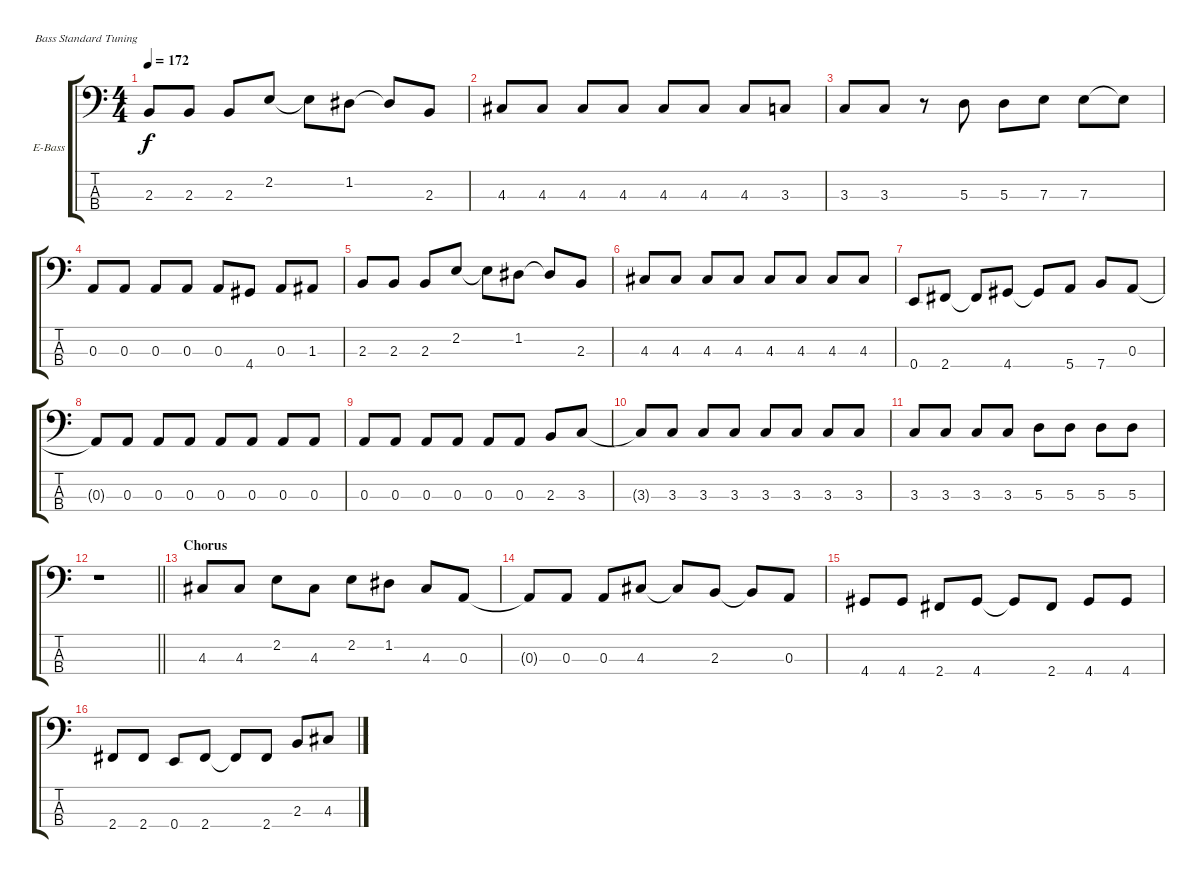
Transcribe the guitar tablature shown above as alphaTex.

\bracketExtendMode groupsimilarinstruments
\firstSystemTrackNameOrientation horizontal
\otherSystemsTrackNameOrientation horizontal
\track ("Bass" "E-Bass") {instrument electricbasspick}
\staff {score tabs}
\tuning (G2 D2 A1 E1)
\ts (4 4)
\tempo 172
\clef f4
\ks c
2.3.8{dy f} 2.3.8 2.3.8 2.2.8 2.2{t}.8 1.2.8 1.2{t}.8 2.3.8 |
4.3.8 4.3.8 4.3.8 4.3.8 4.3.8 4.3.8 4.3.8 3.3.8 |
3.3.8 3.3.8 r.8 5.3.8 5.3.8 7.3.8 7.3.8 7.3{t}.8 |
0.3.8 0.3.8 0.3.8 0.3.8 0.3.8 4.4.8 0.3.8 1.3.8 |
2.3.8 2.3.8 2.3.8 2.2.8 2.2{t}.8 1.2.8 1.2{t}.8 2.3.8 |
4.3.8 4.3.8 4.3.8 4.3.8 4.3.8 4.3.8 4.3.8 4.3.8 |
0.4.8 2.4.8 2.4{t}.8 4.4.8 4.4{t}.8 5.4.8 7.4.8 0.3.8 |
0.3{t}.8 0.3.8 0.3.8 0.3.8 0.3.8 0.3.8 0.3.8 0.3.8 |
0.3.8 0.3.8 0.3.8 0.3.8 0.3.8 0.3.8 2.3.8 3.3.8 |
3.3{t}.8 3.3.8 3.3.8 3.3.8 3.3.8 3.3.8 3.3.8 3.3.8 |
3.3.8 3.3.8 3.3.8 3.3.8 5.3.8 5.3.8 5.3.8 5.3.8 |
\barLineRight lightlight
r.1 |
\section ("" "Chorus")
4.3.8 4.3.8 2.2.8 4.3.8 2.2.8 1.2.8 4.3.8 0.3.8 |
0.3{t}.8 0.3.8 0.3.8 4.3.8 4.3{t}.8 2.3.8 2.3{t}.8 0.3.8 |
4.4.8 4.4.8 2.4.8 4.4.8 4.4{t}.8 2.4.8 4.4.8 4.4.8 |
2.4.8 2.4.8 0.4.8 2.4.8 2.4{t}.8 2.4.8 2.3.8 4.3.8
